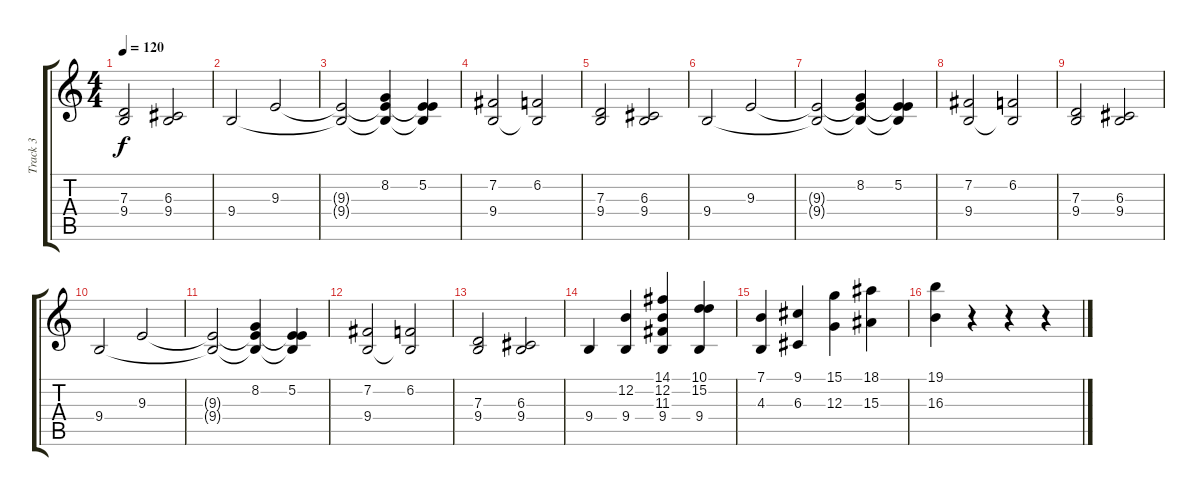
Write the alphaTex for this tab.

\track ("Track 3" "Track 3") {instrument stringensemble1}
\staff {score tabs}
\tuning (E4 B3 G3 D3 A2 E2) {hide}
\ts (4 4)
\tempo 120
\clef g2
\ks c
(7.3 9.4).2{dy f} (6.3 9.4).2 |
9.4.2 9.3.2 |
(9.3{t} 9.4{t}).2 (8.2 9.3{t} 9.4{t}).4 (5.2 9.3{t} 9.4{t}).4 |
(7.2 9.4).2 (6.2 9.4{t}).2 |
(7.3 9.4).2 (6.3 9.4).2 |
9.4.2 9.3.2 |
(9.3{t} 9.4{t}).2 (8.2 9.3{t} 9.4{t}).4 (5.2 9.3{t} 9.4{t}).4 |
(7.2 9.4).2 (6.2 9.4{t}).2 |
(7.3 9.4).2 (6.3 9.4).2 |
9.4.2 9.3.2 |
(9.3{t} 9.4{t}).2 (8.2 9.3{t} 9.4{t}).4 (5.2 9.3{t} 9.4{t}).4 |
(7.2 9.4).2 (6.2 9.4{t}).2 |
(7.3 9.4).2 (6.3 9.4).2 |
9.4.4 (12.2 9.4).4 (14.1 12.2 11.3 9.4).4 (10.1 15.2 9.4).4 |
(7.1 4.3).4 (9.1 6.3).4 (15.1 12.3).4 (18.1 15.3).4 |
(19.1 16.3).4 r.4 r.4 r.4
